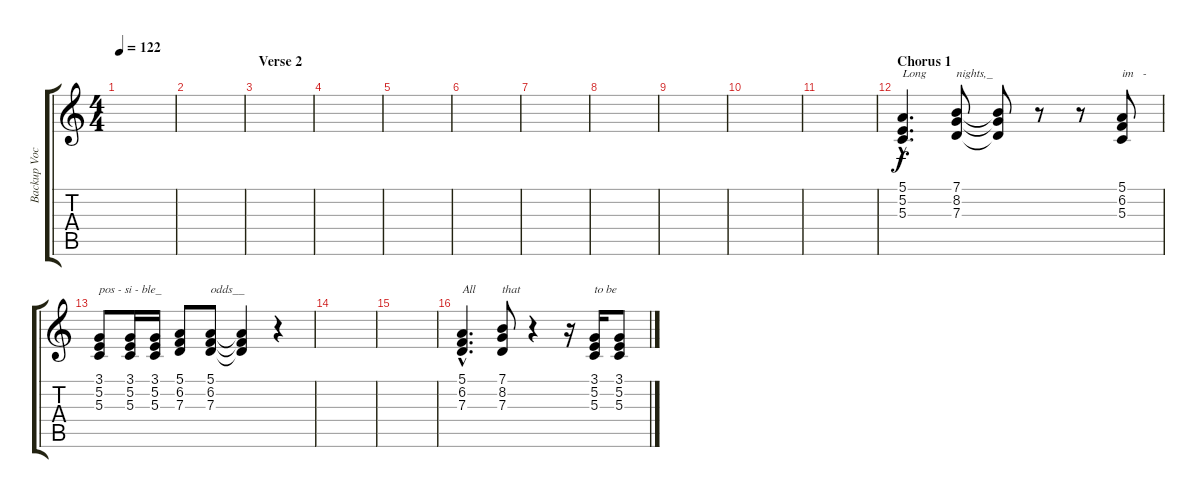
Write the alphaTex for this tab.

\track ("Backup Vocals" "Backup Voc") {instrument synthvoice}
\staff {score tabs}
\tuning (E4 B3 G3 D3 A2 E2) {hide}
\ts (4 4)
\tempo 122
\clef g2
\ks c
|
|
\section ("" "Verse 2")
|
|
|
|
|
|
|
|
|
\section ("" "Chorus 1")
(5.1{hac} 5.2{hac} 5.3{hac}).4{d txt "Long"} (7.1 8.2 7.3).8{txt "nights,_"} (7.1{t} 8.2{t} 7.3{t}).8 r.8 r.8 (5.1 6.2 5.3).8{txt "im   - "} |
(3.1 5.2 5.3).8{txt "pos - si - ble_"} (3.1 5.2 5.3).16 (3.1 5.2 5.3).16 (5.1 6.2 7.3).8 (5.1 6.2 7.3).8{txt "odds__"} (5.1{t} 6.2{t} 7.3{t}).4 r.4 |
|
|
(5.1{hac} 6.2{hac} 7.3{hac}).4{d txt "All"} (7.1 8.2 7.3).8{txt "that"} r.4 r.16 (3.1 5.2 5.3).16{txt "to be"} (3.1 5.2 5.3).8
